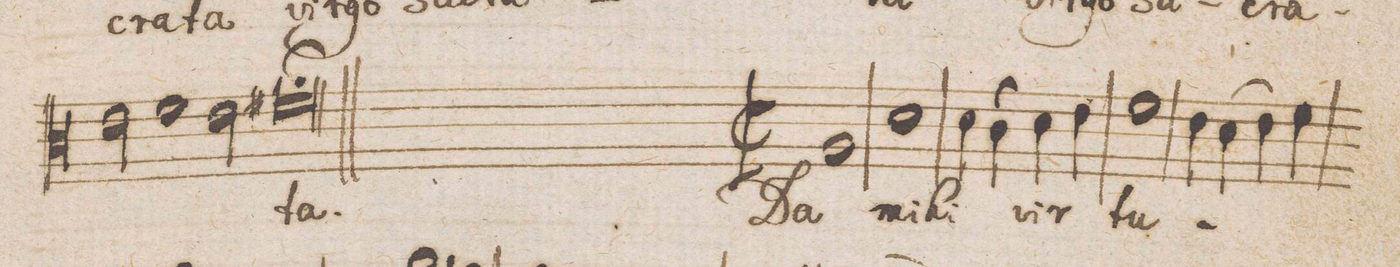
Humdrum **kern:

**kern	**text
*I"Alto	*
*clefC3	*
*k[]	*
*met(C|)	*
*M2/1	*
2e\	.
1f	.
2e\	.
=33-	=33-
0f#X;>	-ta.
=34||-	=34||-
*M2/1	*
*met(C|)	*
*mmet(c|)	*
1A	Da
1d	mi-
=35-	=35-
4d\	-hi
(>4c\	.
4d\)	vir-
4e\	.
1f	-tu-
=36-	=36-
4e\	.
(>4d\	.
4e\)	.
4f\	.
*-	*-
